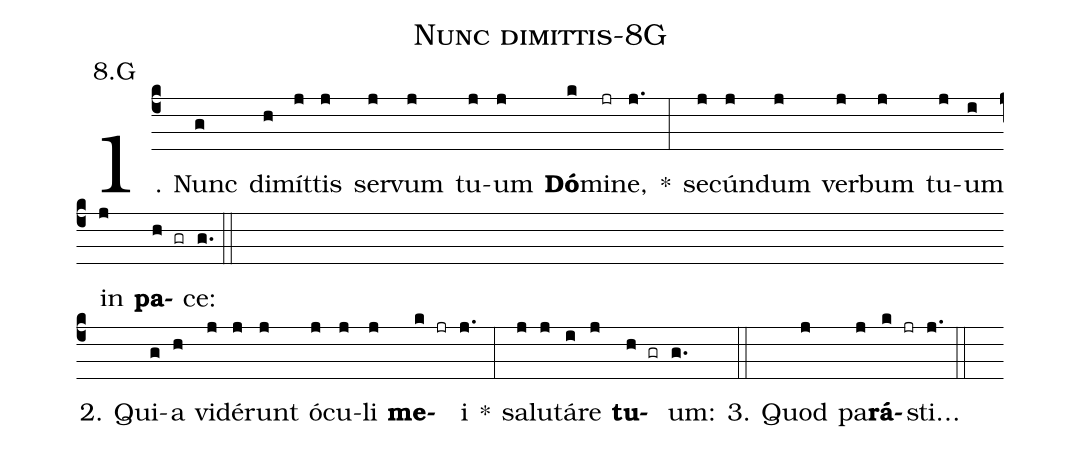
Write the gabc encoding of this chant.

name: Nunc dimittis-8G;
annotation: 8.G;
%%
(c4)1. Nunc(g) di(h)mít(j)tis(j) ser(j)vum(j) tu(j)um(j) <b>Dó</b>(k)mi(jr)ne,(j.) *(:) se(j)cún(j)dum(j) ver(j)bum(j) tu(j)um(i) in(j) <b>pa</b>(h gr)ce:(g.) (::) (Z-)
2. Qui(g)a(h) vi(j)dé(j)runt(j) ó(j)cu(j)li(j) <b>me</b>(k jr)i(j.) *(:) sa(j)lu(j)tá(i)re(j) <b>tu</b>(h gr)um:(g.) (::)
3. Quod(j) pa(j)<b>rá</b>(k jr)sti…(j.) (::)
%4. Lu(g)men(h) ad(j) re(j)ve(j)la(j)ti(j)ó(j)nem(j) <b>Gén</b>(k)ti(jr)um,(j.) *(:) et(j) gló(j)ri(j)am(j) ple(j)bis(j) tu(i)æ(j) <b>Is</b>(h)ra(gr)ël.(g.) (::)
%5. Gló(g)ri(h)a(j) Pa(j)tri,(j) et(j) <b>Fí</b>(k)li(jr)o,(j.) *(:) et(j) Spi(j)rí(j)tu(i)i(j) <b>Sanc</b>(h gr)to.(g.) (::)
%6. Sic(g)ut(h) e(j)rat(j) in(j) prin(j)cí(j)pi(j)o,(j) et(j) nunc,(j) et(j) <b>sem</b>(k jr)per,(j.) *(:) et(j) in(j) sǽ(j)cu(j)la(j) sæ(j)cu(j)ló(i)rum.(j) <b>A</b>(h gr)men.(g.) (::)
